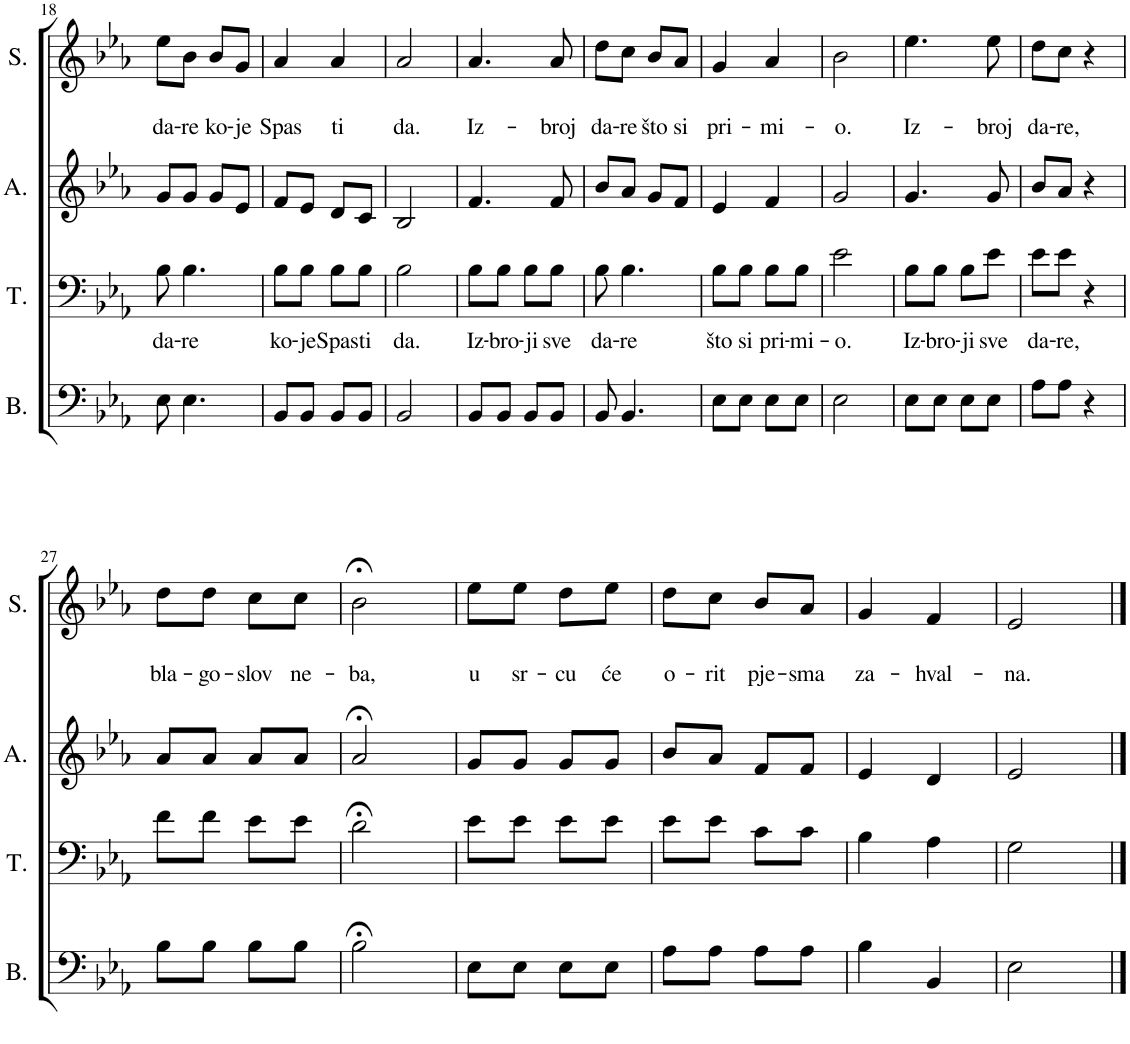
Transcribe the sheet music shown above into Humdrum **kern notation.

**kern	**kern	**text	**kern	**kern	**text	**text
*part4	*part3	*part3	*part2	*part1	*part1	*part1
*staff4	*staff3	*staff3	*staff2	*staff1	*staff1	*staff1
*I"Bass	*I"Tenor	*	*I"Alto	*I"Soprano	*	*
*I'B.	*I'T.	*	*I'A.	*I'S.	*	*
!!LO:PB:g=z
*clefF4	*clefF4	*	*clefG2	*clefG2	*	*
*k[b-e-a-]	*k[b-e-a-]	*	*k[b-e-a-]	*k[b-e-a-]	*	*
*M2/4	*M2/4	*	*M2/4	*M2/4	*	*
=18	=18	=18	=18	=18	=18	=18
!	!	!LO:LY:b	!	!	!	!LO:LY:b
8E-\	8B-\	da-	8g/L	8ee-\L	.	da-
!	!	!LO:LY:b	!	!	!	!LO:LY:b
4.E-\	4.B-\	-re	8g/J	8b-\J	.	-re
!	!	!	!	!	!	!LO:LY:b
.	.	.	8g/L	8b-/L	.	ko-
!	!	!	!	!	!	!LO:LY:b
.	.	.	8e-/J	8g/J	.	-je
=19	=19	=19	=19	=19	=19	=19
!	!	!LO:LY:b	!	!	!	!LO:LY:b
8BB-/L	8B-\L	ko-	8f/L	4a-/	.	Spas
!	!	!LO:LY:b	!	!	!	!
8BB-/J	8B-\J	-je	8e-/J	.	.	.
!	!	!LO:LY:b	!	!	!	!LO:LY:b
8BB-/L	8B-\L	Spas	8d/L	4a-/	.	ti
!	!	!LO:LY:b	!	!	!	!
8BB-/J	8B-\J	ti	8c/J	.	.	.
=20	=20	=20	=20	=20	=20	=20
!	!	!LO:LY:b	!	!	!	!LO:LY:b
2BB-/	2B-\	da.	2B-/	2a-/	.	da.
=21	=21	=21	=21	=21	=21	=21
!	!	!LO:LY:b	!	!	!	!LO:LY:b
8BB-/L	8B-\L	Iz-	4.f/	4.a-/	.	Iz-
!	!	!LO:LY:b	!	!	!	!
8BB-/J	8B-\J	-bro-	.	.	.	.
!	!	!LO:LY:b	!	!	!	!
8BB-/L	8B-\L	-ji	.	.	.	.
!	!	!LO:LY:b	!	!	!	!LO:LY:b
8BB-/J	8B-\J	sve	8f/	8a-/	.	-broj
=22	=22	=22	=22	=22	=22	=22
!	!	!LO:LY:b	!	!	!	!LO:LY:b
8BB-/	8B-\	da-	8b-/L	8dd\L	.	da-
!	!	!LO:LY:b	!	!	!	!LO:LY:b
4.BB-/	4.B-\	-re	8a-/J	8cc\J	.	-re
!	!	!	!	!	!	!LO:LY:b
.	.	.	8g/L	8b-/L	.	što
!	!	!	!	!	!	!LO:LY:b
.	.	.	8f/J	8a-/J	.	si
=23	=23	=23	=23	=23	=23	=23
!	!	!LO:LY:b	!	!	!	!LO:LY:b
8E-\L	8B-\L	što	4e-/	4g/	.	pri-
!	!	!LO:LY:b	!	!	!	!
8E-\J	8B-\J	si	.	.	.	.
!	!	!LO:LY:b	!	!	!	!LO:LY:b
8E-\L	8B-\L	pri-	4f/	4a-/	.	-mi-
!	!	!LO:LY:b	!	!	!	!
8E-\J	8B-\J	-mi-	.	.	.	.
=24	=24	=24	=24	=24	=24	=24
!	!	!LO:LY:b	!	!	!	!LO:LY:b
2E-\	2e-\	-o.	2g/	2b-\	.	-o.
=25	=25	=25	=25	=25	=25	=25
!	!	!LO:LY:b	!	!	!	!LO:LY:b
8E-\L	8B-\L	Iz-	4.g/	4.ee-\	.	Iz-
!	!	!LO:LY:b	!	!	!	!
8E-\J	8B-\J	-bro-	.	.	.	.
!	!	!LO:LY:b	!	!	!	!
8E-\L	8B-\L	-ji	.	.	.	.
!	!	!LO:LY:b	!	!	!	!LO:LY:b
8E-\J	8e-\J	sve	8g/	8ee-\	.	-broj
=26	=26	=26	=26	=26	=26	=26
!	!	!LO:LY:b	!	!	!	!LO:LY:b
8A-\L	8e-\L	da-	8b-/L	8dd\L	.	da-
!	!	!LO:LY:b	!	!	!	!LO:LY:b
8A-\J	8e-\J	-re,	8a-/J	8cc\J	.	-re,
4r	4r	.	4r	4r	.	.
!!LO:LB:g=z
=27	=27	=27	=27	=27	=27	=27
!	!	!	!	!	!	!LO:LY:b
8B-\L	8f\L	.	8a-/L	8dd\L	.	bla-
!	!	!	!	!	!	!LO:LY:b
8B-\J	8f\J	.	8a-/J	8dd\J	.	-go-
!	!	!	!	!	!	!LO:LY:b
8B-\L	8e-\L	.	8a-/L	8cc\L	.	-slov
!	!	!	!	!	!	!LO:LY:b
8B-\J	8e-\J	.	8a-/J	8cc\J	.	ne-
=28	=28	=28	=28	=28	=28	=28
!	!	!	!	!	!	!LO:LY:b
2B-;<\	2d;<\	.	2a-;</	2b-;<\	.	-ba,
=29	=29	=29	=29	=29	=29	=29
!	!	!	!	!	!	!LO:LY:b
8E-\L	8e-\L	.	8g/L	8ee-\L	.	u
!	!	!	!	!	!	!LO:LY:b
8E-\J	8e-\J	.	8g/J	8ee-\J	.	sr-
!	!	!	!	!	!	!LO:LY:b
8E-\L	8e-\L	.	8g/L	8dd\L	.	-cu
!	!	!	!	!	!	!LO:LY:b
8E-\J	8e-\J	.	8g/J	8ee-\J	.	će
=30	=30	=30	=30	=30	=30	=30
!	!	!	!	!	!	!LO:LY:b
8A-\L	8e-\L	.	8b-/L	8dd\L	.	o-
!	!	!	!	!	!	!LO:LY:b
8A-\J	8e-\J	.	8a-/J	8cc\J	.	-rit
!	!	!	!	!	!	!LO:LY:b
8A-\L	8c\L	.	8f/L	8b-/L	.	pje-
!	!	!	!	!	!	!LO:LY:b
8A-\J	8c\J	.	8f/J	8a-/J	.	-sma
=31	=31	=31	=31	=31	=31	=31
!	!	!	!	!	!	!LO:LY:b
4B-\	4B-\	.	4e-/	4g/	.	za-
!	!	!	!	!	!	!LO:LY:b
4BB-/	4A-\	.	4d/	4f/	.	-hval-
=32	=32	=32	=32	=32	=32	=32
!	!	!	!	!	!	!LO:LY:b
2E-\	2G\	.	2e-/	2e-/	.	-na.
==	==	==	==	==	==	==
*-	*-	*-	*-	*-	*-	*-
